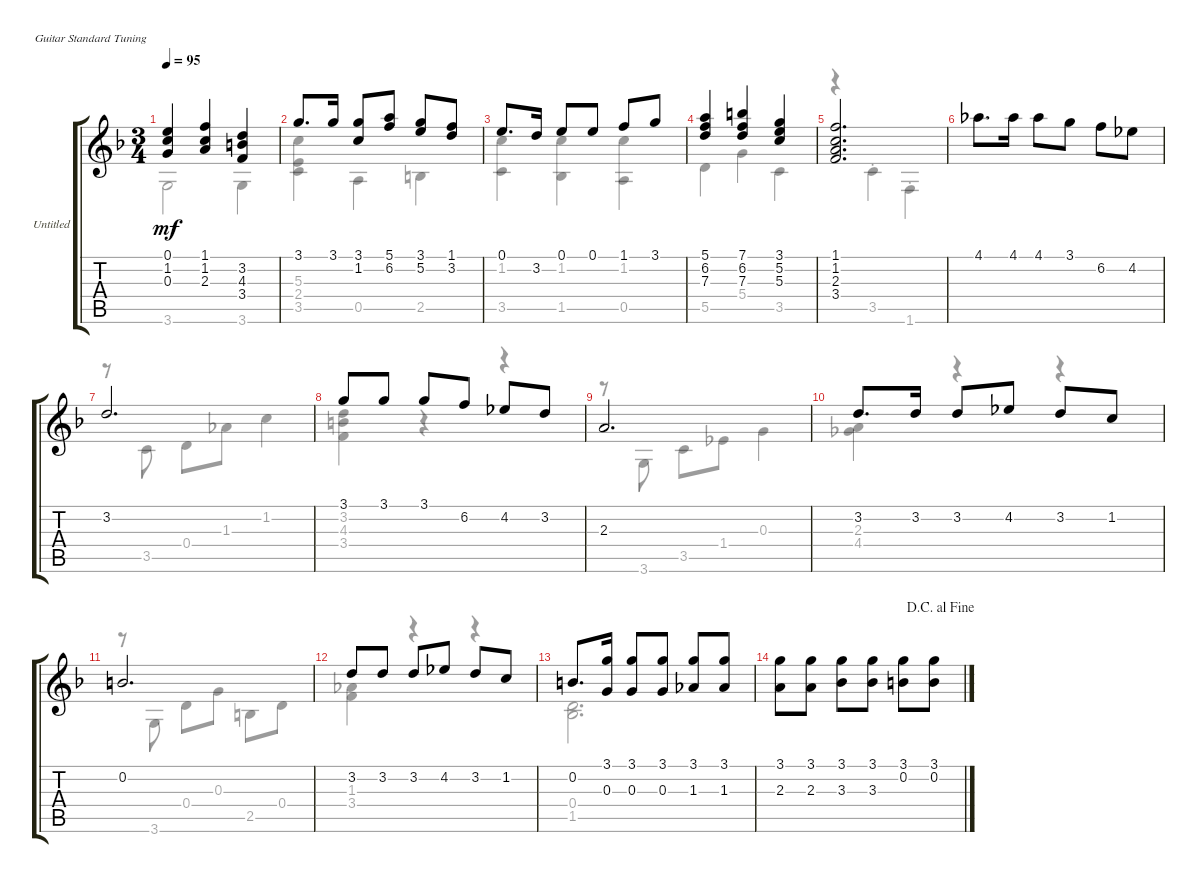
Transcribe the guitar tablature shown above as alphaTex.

\bracketExtendMode groupsimilarinstruments
\firstSystemTrackNameOrientation horizontal
\otherSystemsTrackNameOrientation horizontal
\track ("Untitled" "Untitled") {instrument acousticguitarnylon}
\staff {score tabs}
\tuning (E4 B3 G3 D3 A2 E2)
\voice
\ts (3 4)
\tempo 95
\clef g2
\ks f
(0.1 1.2 0.3).4{dy mf} (1.1 1.2 2.3).4 (3.2 4.3 3.4).4 |
3.1.8{d} 3.1.16 (3.1 1.2).8 (5.1 6.2).8 (3.1 5.2).8 (1.1 3.2).8 |
0.1.8{d} 3.2.16 0.1.8 0.1.8 1.1.8 3.1.8 |
(5.1 6.2 7.3).4 (7.1 6.2 7.3).4 (3.1 5.2 5.3).4 |
(1.1 1.2 2.3 3.4).2{d} |
4.1.8{d} 4.1.16 4.1.8 3.1.8 6.2.8 4.2.8 |
3.2.2{d} |
3.1.8 3.1.8 3.1.8 6.2.8 4.2.8 3.2.8 |
2.3.2{d} |
3.2.8{d} 3.2.16 3.2.8 4.2.8 3.2.8 1.2.8 |
0.2.2{d} |
3.2.8 3.2.8 3.2.8 4.2.8 3.2.8 1.2.8 |
0.2.8{d} (3.1 0.3).16 (3.1 0.3).8 (3.1 0.3).8 (3.1 1.3).8 (3.1 1.3).8 |
\jump dacapoalfine
(3.1 2.3).8 (3.1 2.3).8 (3.1 3.3).8 (3.1 3.3).8 (3.1 0.2).8 (3.1 0.2).8
\voice
\clef g2
\ottava regular
\simile none
\ks f
3.6.2{dy mf} 3.6.4 |
(5.3 2.4 3.5).4 0.5.4 2.5.4 |
(1.2 3.5).4 (1.2 1.5).4 (1.2 0.5).4 |
5.5.4 5.4.4 3.5.4 |
r.4 3.5{st}.4 1.6{st}.4 |
|
r.8 3.5.8 0.4.8 1.3.8 1.2.4 |
(3.2 4.3 3.4).4 r.4 r.4 |
r.8 3.6.8 3.5.8 1.4.8 0.3.4 |
(2.3 4.4).4 r.4 r.4 |
r.8 3.6.8 0.4.8 0.3.8 2.5.8 0.4.8 |
(1.3 3.4).4 r.4 r.4 |
(0.4 1.5).2{d} |
